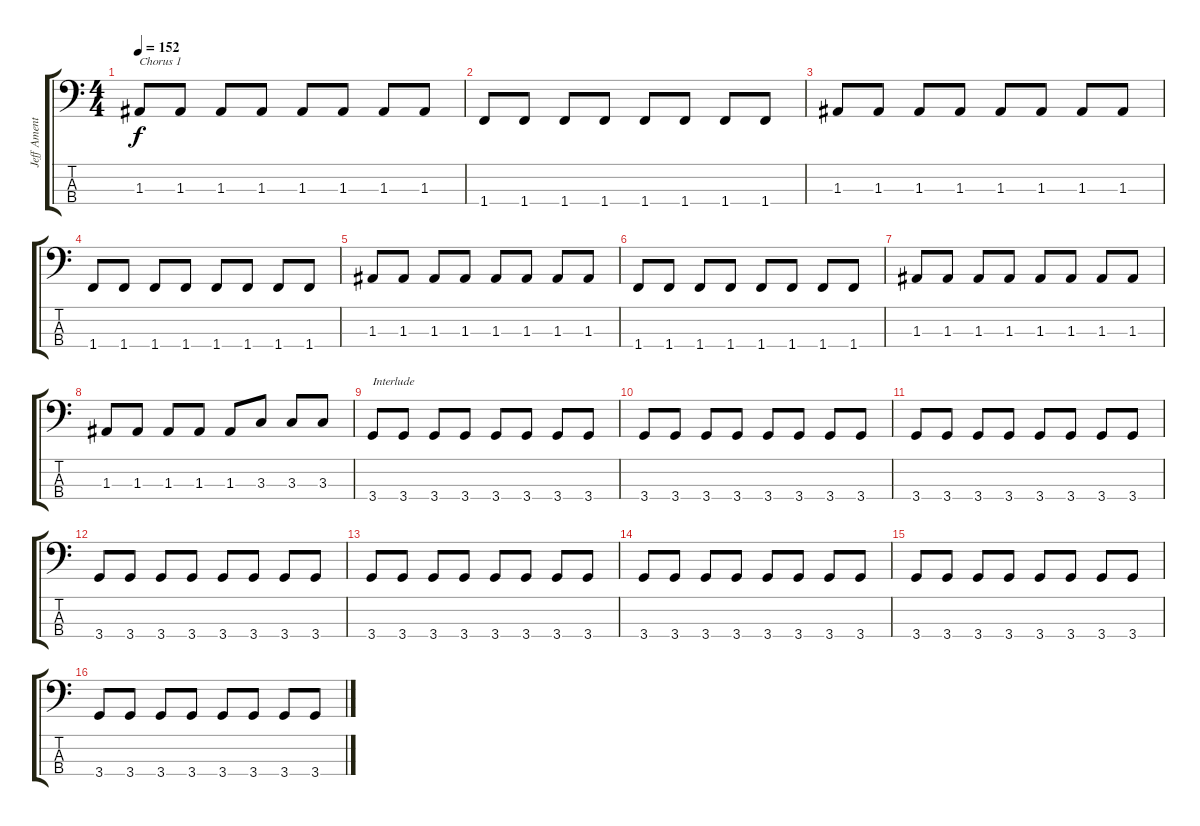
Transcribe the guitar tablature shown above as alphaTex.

\track ("Jeff Ament" "Jeff Ament") {instrument electricbassfinger}
\staff {score tabs}
\tuning (G2 D2 A1 E1) {hide}
\ts (4 4)
\tempo 152
\clef f4
\ks c
1.3.8{txt "Chorus 1" dy f} 1.3.8 1.3.8 1.3.8 1.3.8 1.3.8 1.3.8 1.3.8 |
1.4.8 1.4.8 1.4.8 1.4.8 1.4.8 1.4.8 1.4.8 1.4.8 |
1.3.8 1.3.8 1.3.8 1.3.8 1.3.8 1.3.8 1.3.8 1.3.8 |
1.4.8 1.4.8 1.4.8 1.4.8 1.4.8 1.4.8 1.4.8 1.4.8 |
1.3.8 1.3.8 1.3.8 1.3.8 1.3.8 1.3.8 1.3.8 1.3.8 |
1.4.8 1.4.8 1.4.8 1.4.8 1.4.8 1.4.8 1.4.8 1.4.8 |
1.3.8 1.3.8 1.3.8 1.3.8 1.3.8 1.3.8 1.3.8 1.3.8 |
1.3.8 1.3.8 1.3.8 1.3.8 1.3.8 3.3.8 3.3.8 3.3.8 |
3.4.8{txt "Interlude"} 3.4.8 3.4.8 3.4.8 3.4.8 3.4.8 3.4.8 3.4.8 |
3.4.8 3.4.8 3.4.8 3.4.8 3.4.8 3.4.8 3.4.8 3.4.8 |
3.4.8 3.4.8 3.4.8 3.4.8 3.4.8 3.4.8 3.4.8 3.4.8 |
3.4.8 3.4.8 3.4.8 3.4.8 3.4.8 3.4.8 3.4.8 3.4.8 |
3.4.8 3.4.8 3.4.8 3.4.8 3.4.8 3.4.8 3.4.8 3.4.8 |
3.4.8 3.4.8 3.4.8 3.4.8 3.4.8 3.4.8 3.4.8 3.4.8 |
3.4.8 3.4.8 3.4.8 3.4.8 3.4.8 3.4.8 3.4.8 3.4.8 |
3.4.8 3.4.8 3.4.8 3.4.8 3.4.8 3.4.8 3.4.8 3.4.8
